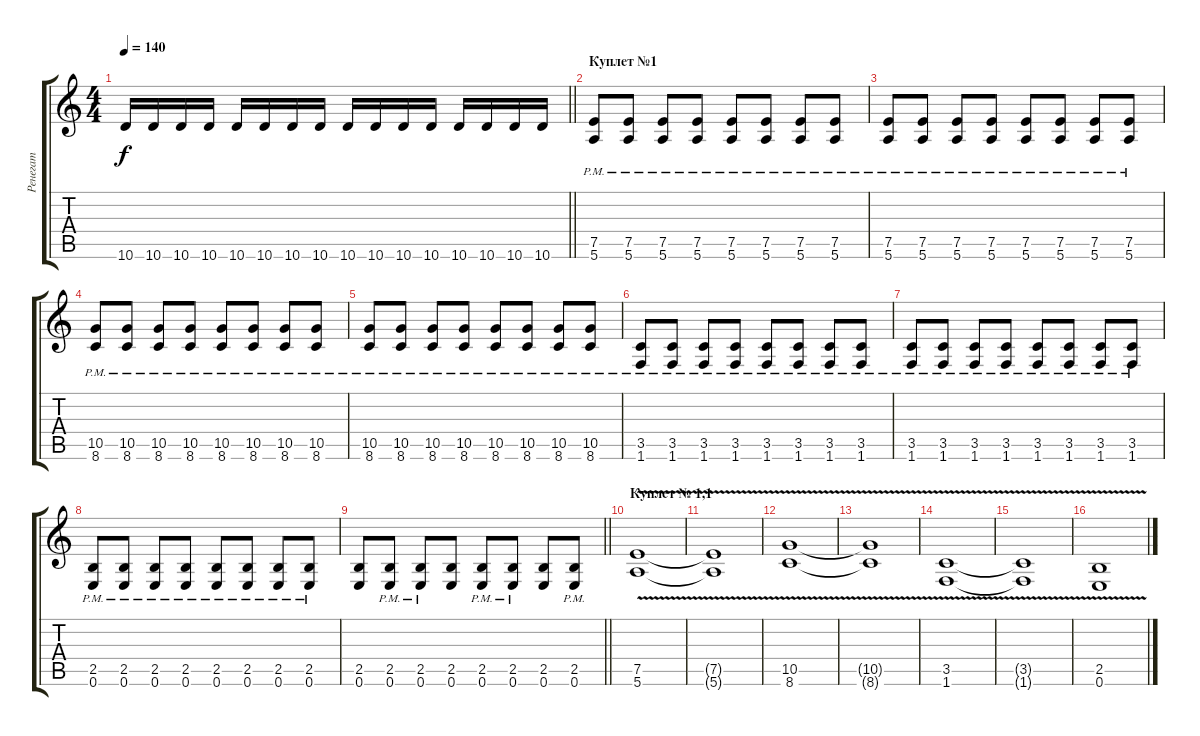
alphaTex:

\track ("Ренегат" "Ренегат") {instrument distortionguitar}
\staff {score tabs}
\tuning (E4 B3 G3 D3 A2 E2) {hide}
\ts (4 4)
\tempo 140
\clef g2
\barLineRight lightlight
\ks c
10.6.16{dy f} 10.6.16 10.6.16 10.6.16 10.6.16 10.6.16 10.6.16 10.6.16 10.6.16 10.6.16 10.6.16 10.6.16 10.6.16 10.6.16 10.6.16 10.6.16 |
\section ("" "Куплет №1")
(7.5{pm} 5.6{pm}).8 (7.5{pm} 5.6{pm}).8 (7.5{pm} 5.6{pm}).8 (7.5{pm} 5.6{pm}).8 (7.5{pm} 5.6{pm}).8 (7.5{pm} 5.6{pm}).8 (7.5{pm} 5.6{pm}).8 (7.5{pm} 5.6{pm}).8 |
(7.5{pm} 5.6{pm}).8 (7.5{pm} 5.6{pm}).8 (7.5{pm} 5.6{pm}).8 (7.5{pm} 5.6{pm}).8 (7.5{pm} 5.6{pm}).8 (7.5{pm} 5.6{pm}).8 (7.5{pm} 5.6{pm}).8 (7.5{pm} 5.6{pm}).8 |
(10.5{pm} 8.6{pm}).8 (10.5{pm} 8.6{pm}).8 (10.5{pm} 8.6{pm}).8 (10.5{pm} 8.6{pm}).8 (10.5{pm} 8.6{pm}).8 (10.5{pm} 8.6{pm}).8 (10.5{pm} 8.6{pm}).8 (10.5{pm} 8.6{pm}).8 |
(10.5{pm} 8.6{pm}).8 (10.5{pm} 8.6{pm}).8 (10.5{pm} 8.6{pm}).8 (10.5{pm} 8.6{pm}).8 (10.5{pm} 8.6{pm}).8 (10.5{pm} 8.6{pm}).8 (10.5{pm} 8.6{pm}).8 (10.5{pm} 8.6{pm}).8 |
(3.5{pm} 1.6{pm}).8 (3.5{pm} 1.6{pm}).8 (3.5{pm} 1.6{pm}).8 (3.5{pm} 1.6{pm}).8 (3.5{pm} 1.6{pm}).8 (3.5{pm} 1.6{pm}).8 (3.5{pm} 1.6{pm}).8 (3.5{pm} 1.6{pm}).8 |
(3.5{pm} 1.6{pm}).8 (3.5{pm} 1.6{pm}).8 (3.5{pm} 1.6{pm}).8 (3.5{pm} 1.6{pm}).8 (3.5{pm} 1.6{pm}).8 (3.5{pm} 1.6{pm}).8 (3.5{pm} 1.6{pm}).8 (3.5{pm} 1.6{pm}).8 |
(2.5{pm} 0.6{pm}).8 (2.5{pm} 0.6{pm}).8 (2.5{pm} 0.6{pm}).8 (2.5{pm} 0.6{pm}).8 (2.5{pm} 0.6{pm}).8 (2.5{pm} 0.6{pm}).8 (2.5{pm} 0.6{pm}).8 (2.5{pm} 0.6{pm}).8 |
\barLineRight lightlight
(2.5 0.6).8 (2.5{pm} 0.6{pm}).8 (2.5{pm} 0.6{pm}).8 (2.5 0.6).8 (2.5{pm} 0.6{pm}).8 (2.5{pm} 0.6{pm}).8 (2.5 0.6).8 (2.5{pm} 0.6{pm}).8 |
\section ("" "Куплет № 1,1")
(7.5{v} 5.6).1 |
(7.5{t} 5.6{t}).1 |
(10.5 8.6{v}).1 |
(10.5{v t} 8.6{v t}).1 |
(3.5{v} 1.6).1 |
(3.5{v t} 1.6{v t}).1 |
(2.5{v} 0.6).1
